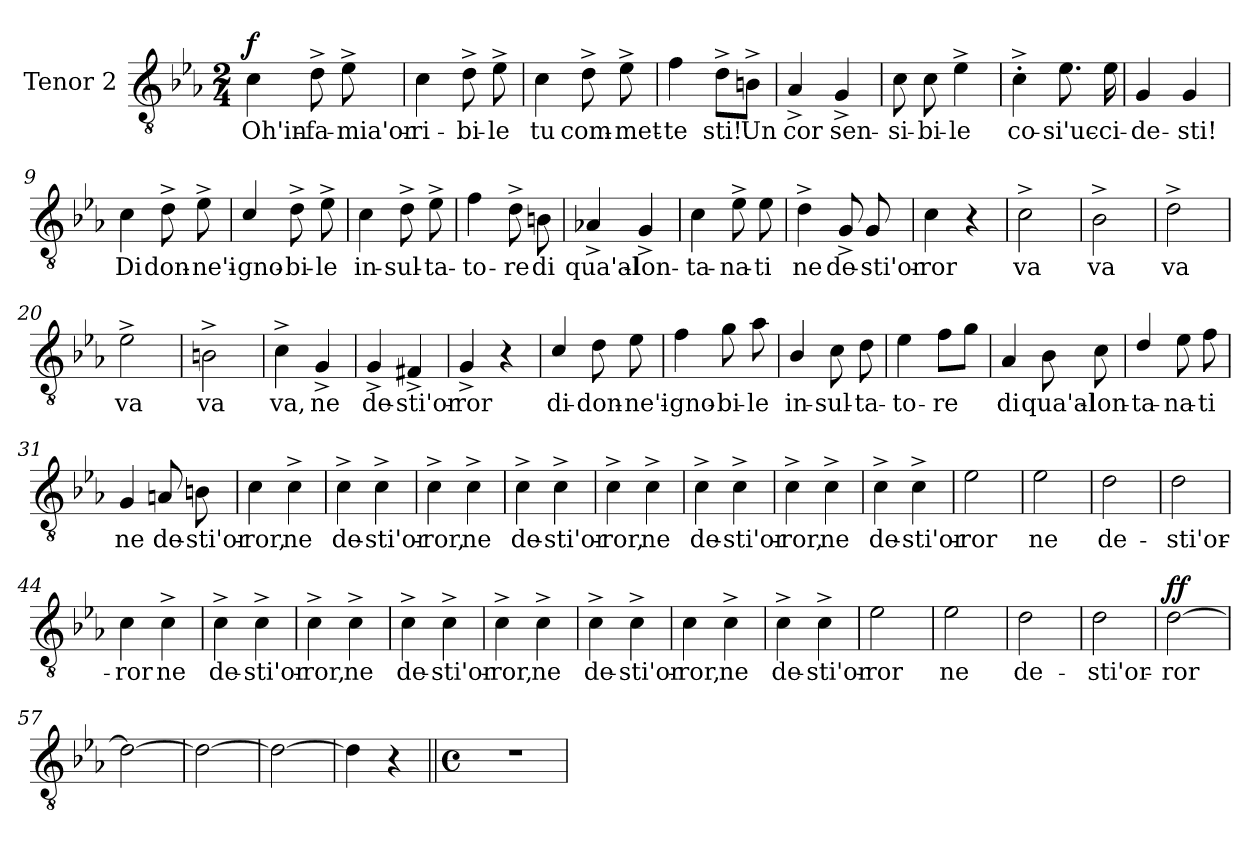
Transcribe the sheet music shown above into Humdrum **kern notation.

**kern	**text	**dynam
*part1	*part1	*part1
*staff1	*staff1	*staff1
*I"Tenor 2	*	*
*I'T.2	*	*
*clefGv2	*	*
*k[b-e-a-]	*	*
*E-:	*	*
*M2/4	*	*
=1	=1	=1
!	!	!LO:DY:b
4c\	Oh'in-	f
8d^\	-fa-	.
8e-^\	-mia'or-	.
=2	=2	=2
4c\	-ri-	.
8d^\	-bi-	.
8e-^\	-le	.
=3	=3	=3
4c\	tu	.
8d^\	com-	.
8e-^\	-met-	.
=4	=4	=4
4f\	-te	.
8d^\L	sti!	.
8Bn^\J	Un	.
=5	=5	=5
4A-^/	cor	.
4G^/	sen-	.
=6	=6	=6
8c\	-si-	.
8c\	-bi-	.
4e-^\	-le	.
!!LO:PB:g=z
=7	=7	=7
4c^'\	co-	.
8.e-\	-si'uc-	.
16e-\	-ci-	.
=8	=8	=8
4G/	-de-	.
4G/	-sti!	.
=9	=9	=9
4c\	Di	.
8d^\	don-	.
8e-^\	-ne'i-	.
=10	=10	=10
4c/	-gno-	.
8d^\	-bi-	.
8e-^\	-le	.
=11	=11	=11
4c\	in-	.
8d^\	-sul-	.
8e-^\	-ta-	.
=12	=12	=12
4f\	-to-	.
8d^\	-re	.
8Bn\	di	.
=13	=13	=13
4A-X^/	qua'al-	.
4G^/	-lon-	.
!!LO:PB:g=z
=14	=14	=14
4c\	-ta-	.
8e-^\	-na-	.
8e-\	-ti	.
=15	=15	=15
4d^\	ne	.
8G^/	de-	.
8G/	-sti'or-	.
=16	=16	=16
4c\	-ror	.
4r	.	.
=17	=17	=17
2c^\	va	.
=18	=18	=18
2B-^\	va	.
=19	=19	=19
2d^\	va	.
=20	=20	=20
2e-^\	va	.
=21	=21	=21
2Bn^\	va	.
=22	=22	=22
4c^\	va,	.
4G^/	ne	.
=23	=23	=23
4G^/	de-	.
4F#X^/	-sti'or-	.
=24	=24	=24
4G^/	-ror	.
4r	.	.
!!LO:PB:g=z
=25	=25	=25
4c/	di-	.
8d\	-don-	.
8e-\	-ne'i-	.
=26	=26	=26
4f\	-gno-	.
8g\	-bi-	.
8a-\	-le	.
=27	=27	=27
4B-/	in-	.
8c\	-sul-	.
8d\	-ta-	.
=28	=28	=28
4e-\	-to-	.
8f\L	-re	.
8g\J	.	.
=29	=29	=29
4A-/	di	.
8B-\	qua'al-	.
8c\	-lon-	.
=30	=30	=30
4d/	-ta-	.
8e-\	-na-	.
8f\	-ti	.
=31	=31	=31
4G/	ne	.
8An/	de-	.
8Bn\	-sti'or-	.
!!LO:PB:g=z
=32	=32	=32
4c\	-ror,	.
4c^\	ne	.
=33	=33	=33
4c^\	de-	.
4c^\	-sti'or-	.
=34	=34	=34
4c^\	-ror,	.
4c^\	ne	.
=35	=35	=35
4c^\	de-	.
4c^\	-sti'or-	.
=36	=36	=36
4c^\	-ror,	.
4c^\	ne	.
=37	=37	=37
4c^\	de-	.
4c^\	-sti'or-	.
=38	=38	=38
4c^\	-ror,	.
4c^\	ne	.
=39	=39	=39
4c^\	de-	.
4c^\	-sti'or-	.
!!LO:PB:g=z
=40	=40	=40
2e-\	-ror	.
=41	=41	=41
2e-\	ne	.
=42	=42	=42
2d\	de-	.
=43	=43	=43
2d\	-sti'or-	.
=44	=44	=44
4c\	-ror	.
4c^\	ne	.
=45	=45	=45
4c^\	de-	.
4c^\	-sti'or-	.
=46	=46	=46
4c^\	-ror,	.
4c^\	ne	.
=47	=47	=47
4c^\	de-	.
4c^\	-sti'or-	.
=48	=48	=48
4c^\	-ror,	.
4c^\	ne	.
!!LO:PB:g=z
=49	=49	=49
4c^\	de-	.
4c^\	-sti'or-	.
=50	=50	=50
4c\	-ror,	.
4c^\	ne	.
=51	=51	=51
4c^\	de-	.
4c^\	-sti'or-	.
=52	=52	=52
2e-\	-ror	.
=53	=53	=53
2e-\	ne	.
=54	=54	=54
2d\	de-	.
=55	=55	=55
2d\	-sti'or-	.
=56	=56	=56
!	!	!LO:DY:b
[2d\	-ror	ff
=57	=57	=57
2d\_	.	.
!!LO:PB:g=z
=58	=58	=58
2d\_	.	.
=59	=59	=59
2d\_	.	.
=60	=60	=60
4d\]	.	.
4r	.	.
!!LO:LB:g=z
=61||	=61||	=61||
*M4/4	*	*
*met(c)	*	*
1r	.	.
=	=	=
*-	*-	*-
